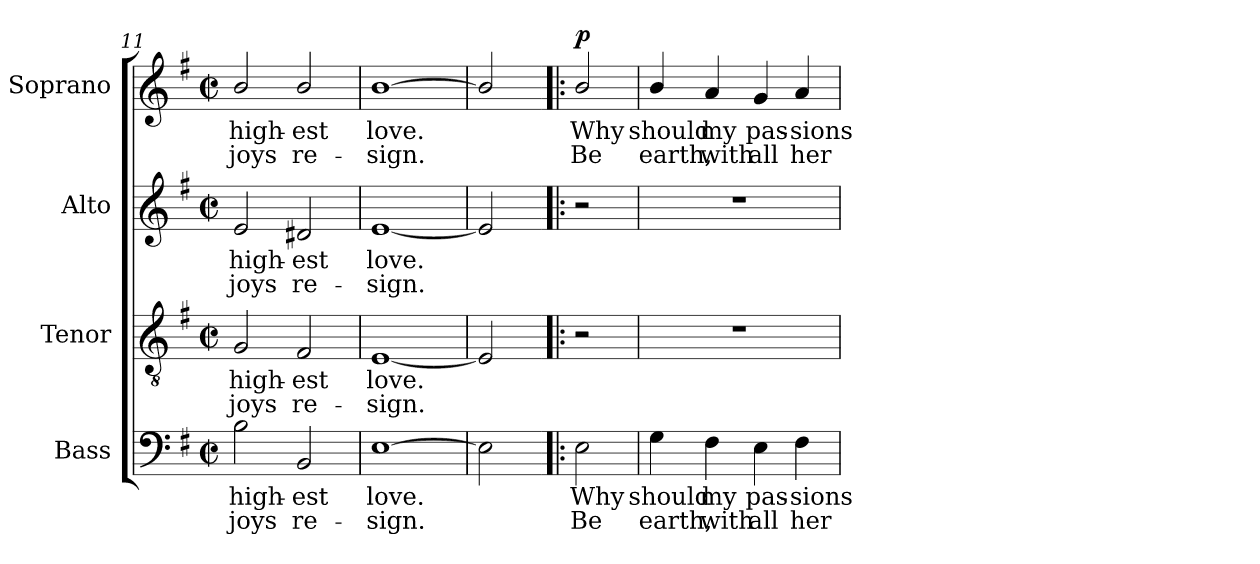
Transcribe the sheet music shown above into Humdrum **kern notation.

**kern	**text	**text	**kern	**text	**text	**kern	**text	**text	**kern	**text	**text	**dynam
*part4	*part4	*part4	*part3	*part3	*part3	*part2	*part2	*part2	*part1	*part1	*part1	*part1
*staff4	*staff4	*staff4	*staff3	*staff3	*staff3	*staff2	*staff2	*staff2	*staff1	*staff1	*staff1	*staff1
*I"Bass	*	*	*I"Tenor	*	*	*I"Alto	*	*	*I"Soprano	*	*	*
*I'B.	*	*	*I'T.	*	*	*I'A.	*	*	*I'S.	*	*	*
*clefF4	*	*	*clefGv2	*	*	*clefG2	*	*	*clefG2	*	*	*
*	*	*	*ITrd7c12	*	*	*	*	*	*	*	*	*
*k[f#]	*	*	*k[f#]	*	*	*k[f#]	*	*	*k[f#]	*	*	*
*e:	*	*	*e:	*	*	*e:	*	*	*e:	*	*	*
*M2/2	*	*	*M2/2	*	*	*M2/2	*	*	*M2/2	*	*	*
*met(c|)	*	*	*met(c|)	*	*	*met(c|)	*	*	*met(c|)	*	*	*
=11	=11	=11	=11	=11	=11	=11	=11	=11	=11	=11	=11	=11
!	!LO:LY:b:color=#000000	!LO:LY:b:color=#000000	!	!	!	!	!	!	!	!	!	!
!	!	!	!	!LO:LY:b:color=#000000	!LO:LY:b:color=#000000	!	!	!	!	!	!	!
!	!	!	!	!	!	!	!LO:LY:b:color=#000000	!LO:LY:b:color=#000000	!	!	!	!
!	!	!	!	!	!	!	!	!	!	!LO:LY:b:color=#000000	!LO:LY:b:color=#000000	!
2Bi\	high-	joys	2GGi/	high-	joys	2ei/	high-	joys	2bi/	high-	joys	.
!	!LO:LY:b:color=#000000	!LO:LY:b:color=#000000	!	!	!	!	!	!	!	!	!	!
!	!	!	!	!LO:LY:b:color=#000000	!LO:LY:b:color=#000000	!	!	!	!	!	!	!
!	!	!	!	!	!	!	!LO:LY:b:color=#000000	!LO:LY:b:color=#000000	!	!	!	!
!	!	!	!	!	!	!	!	!	!	!LO:LY:b:color=#000000	!LO:LY:b:color=#000000	!
2BBi/	-est	re-	2FF#i/	-est	re-	2d#Xi/	-est	re-	2bi/	-est	re-	.
=12	=12	=12	=12	=12	=12	=12	=12	=12	=12	=12	=12	=12
!	!LO:LY:b:color=#000000	!LO:LY:b:color=#000000	!	!	!	!	!	!	!	!	!	!
!	!	!	!	!LO:LY:b:color=#000000	!LO:LY:b:color=#000000	!	!	!	!	!	!	!
!	!	!	!	!	!	!	!LO:LY:b:color=#000000	!LO:LY:b:color=#000000	!	!	!	!
!	!	!	!	!	!	!	!	!	!	!LO:LY:b:color=#000000	!LO:LY:b:color=#000000	!
[1Ei	love.	-sign.	[1EEi	love.	-sign.	[1ei	love.	-sign.	[1bi	love.	-sign.	.
=13	=13	=13	=13	=13	=13	=13	=13	=13	=13	=13	=13	=13
2Ei\]	.	.	2EEi/]	.	.	2ei/]	.	.	2bi/]	.	.	.
!!LO:LB:g=z
=13!|:	=13!|:	=13!|:	=13!|:	=13!|:	=13!|:	=13!|:	=13!|:	=13!|:	=13!|:	=13!|:	=13!|:	=13!|:
!	!LO:LY:b:color=#000000	!LO:LY:b:color=#000000	!	!	!	!	!	!	!	!	!	!
!	!	!	!	!	!	!	!	!	!	!LO:LY:b:color=#000000	!LO:LY:b:color=#000000	!
2Ei\	Why	Be	2r	.	.	2r	.	.	2bi/	Why	Be	p
=14	=14	=14	=14	=14	=14	=14	=14	=14	=14	=14	=14	=14
!	!LO:LY:b:color=#000000	!LO:LY:b:color=#000000	!	!	!	!	!	!	!	!	!	!
!	!	!	!	!	!	!	!	!	!	!LO:LY:b:color=#000000	!LO:LY:b:color=#000000	!
4Gi\	should	earth,	1r	.	.	1r	.	.	4bi/	should	earth,	.
!	!LO:LY:b:color=#000000	!LO:LY:b:color=#000000	!	!	!	!	!	!	!	!	!	!
!	!	!	!	!	!	!	!	!	!	!LO:LY:b:color=#000000	!LO:LY:b:color=#000000	!
4F#i\	my	with	.	.	.	.	.	.	4ai/	my	with	.
!	!LO:LY:b:color=#000000	!LO:LY:b:color=#000000	!	!	!	!	!	!	!	!	!	!
!	!	!	!	!	!	!	!	!	!	!LO:LY:b:color=#000000	!LO:LY:b:color=#000000	!
4Ei\	pas-	all	.	.	.	.	.	.	4gi/	pas-	all	.
!	!LO:LY:b:color=#000000	!LO:LY:b:color=#000000	!	!	!	!	!	!	!	!	!	!
!	!	!	!	!	!	!	!	!	!	!LO:LY:b:color=#000000	!LO:LY:b:color=#000000	!
4F#i\	-sions	her	.	.	.	.	.	.	4ai/	-sions	her	.
=	=	=	=	=	=	=	=	=	=	=	=	=
*-	*-	*-	*-	*-	*-	*-	*-	*-	*-	*-	*-	*-
